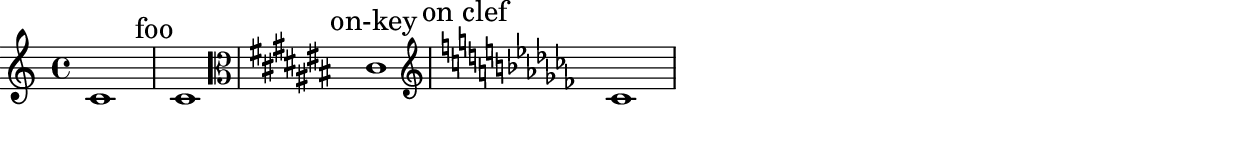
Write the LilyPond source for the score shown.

%% Generated by lilypond-book
%% Options: [exampleindent=10.16\mm,indent=0\mm,line-width=160\mm]
\include "lilypond-book-preamble.ly"


% ****************************************************************
% Start cut-&-pastable-section
% ****************************************************************



\paper {
  indent = 0\mm
  line-width = 160\mm
  % offset the left padding, also add 1mm as lilypond creates cropped
  % images with a little space on the right
  line-width = #(- line-width (* mm  3.000000) (* mm 1))
}

\layout {
  
}





% ****************************************************************
% ly snippet:
% ****************************************************************
\sourcefilename "/home/gub/NewGub/gub/target/linux-x86/src/lilypond-git.sv.gnu.org--lilypond.git-release-unstable/input/regression/rehearsal-mark-align.ly"
\sourcefileline 0

\header {

  texidoc = "The rehearsal mark is put on top a breakable symbol,
  according to the value of @code{break-align-symbols} value of the
  @code{RehearsalMark}. The same holds for @code{BarNumber} grobs."

}

\version "2.19.21"
  
\relative {
  c'1 \mark "foo"
  c1
  \key cis \major
  \clef alto
  \override Score.RehearsalMark.break-align-symbols = #'(key-signature)
  \mark "on-key"
  cis
  \key ces \major
  \override Score.RehearsalMark.break-align-symbols = #'(clef)
  \clef treble
  \mark "on clef"
  ces
}



% ****************************************************************
% end ly snippet
% ****************************************************************
